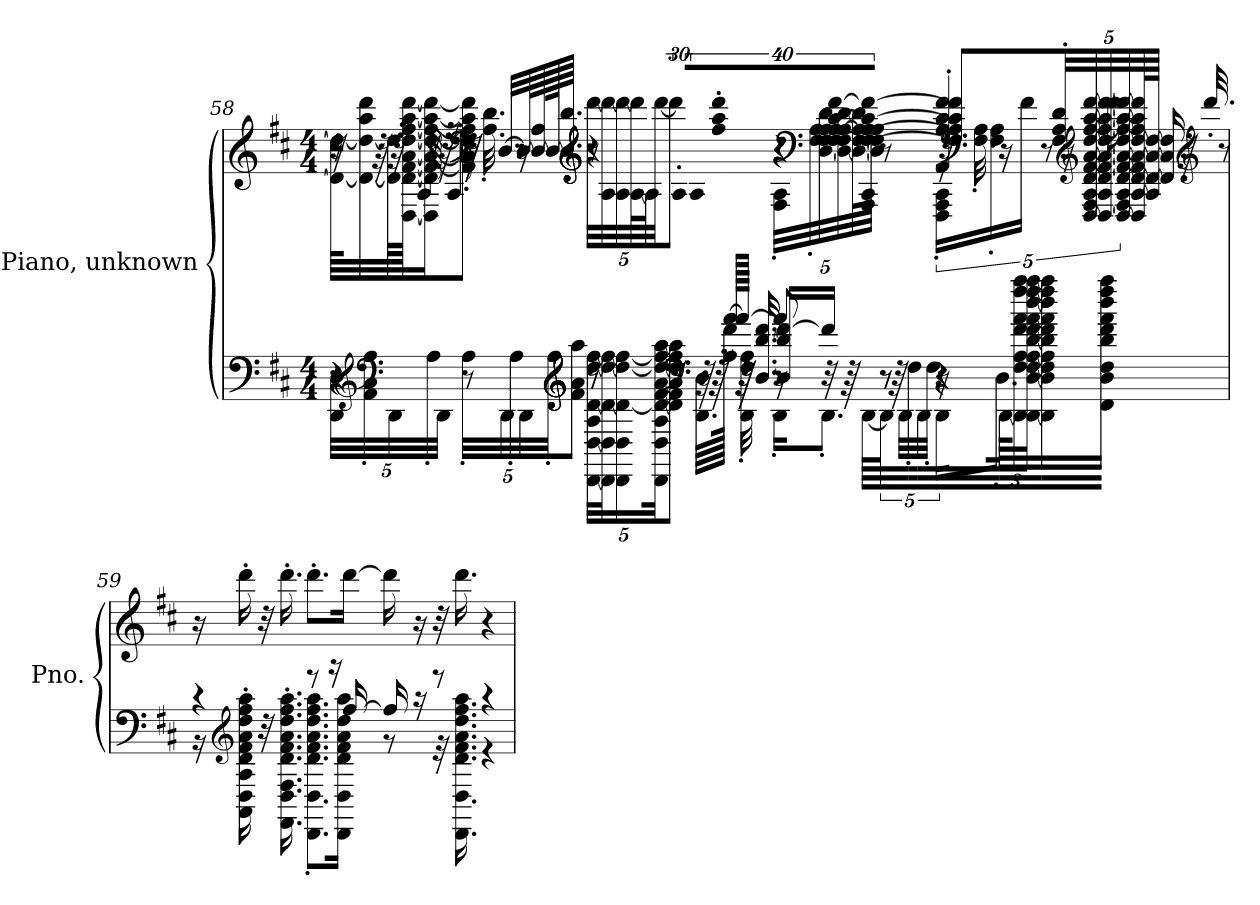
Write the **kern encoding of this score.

**kern	**kern
*part1	*part1
*staff2	*staff1
*I"Piano, unknown	*
*I'Pno.	*
!!LO:LB:g=z
*clefF4	*clefG2
*k[f#c#]	*k[f#c#]
*M4/4	*M4/4
=58	=58
*^	*
*	*Xbrackettup	*
*^	*	*^
*	*	*^	*	*^
*	*	*	*	*	*	*^
4r	40DD\ 40D\LLL	4r	8r	2r	64d\_ 64dd\_KLLL	32r	8r
.	.	.	.	.	32d\_ 32dd\_ 32aa\ 32ddd\	.	.
*clefG2	*	*	*	*	*	*	*
.	40f#\' 40a\' 40ff#\'	.	.	.	.	.	.
.	.	.	.	.	.	64r	.
.	.	.	.	.	128d\] 128dd\]LL	128r	.
*clefF4	*	*	*	*	*	*	*
.	40DD\	.	.	.	.	.	.
.	.	.	.	.	[128D\ [128d\ [128f#\ [128a\ [128dd\ [128ff#\ [128aa\ [128ddd\JJJ	128A/	.
.	.	.	.	.	16D\] 16d\] 16f#\_ 16a\_ 16dd\_ 16ff#\_ 16aa\_ 16ddd\_J	32r	.
.	40A'\	.	.	.	.	.	.
.	.	.	.	.	.	128r	.
.	40DD\JJJ	.	.	.	.	.	.
.	.	.	.	.	.	64.A'/	.
.	8r	.	40A'\LLL	.	8f#\] 8a\] 8dd\] 8ff#\] 8aa\] 8ddd\]J	64r	64r
*	*	*	*	*clefF4	*	*	*
.	.	.	.	.	.	[32.D/LLL	32.A\' 32.d\'
.	.	.	40DD\	.	.	.	.
.	.	.	40A'\	.	.	.	.
.	.	.	.	.	.	64D/L_	16r
.	.	.	40DD\	.	.	.	.
.	.	.	.	.	.	64D/_ 64A/	.
.	.	.	.	.	.	128D/K_	.
.	.	.	40A'\JJ	.	.	.	.
.	.	.	.	.	.	64.D/] 64.d/JJJJ	.
*clefG2	*	*	*	*clefG2	*	*	*
*	*	*	*	*	*Xbrackettup	*	*
8r	[40DD\ [40D\ 40A\ [40d\ [40dd\ [40ff#\LLL	8r	8f#\ 8a\ 8aa\J	.	[40ddd\LLL	8r	4r
.	40DD\] 40D\] 40d\_ 40dd\_ 40ff#\_J	.	.	.	40A\ 40ddd\_	.	.
.	20DD\ 20D\ 20d\_ 20dd\_ 20ff#\_	.	.	.	40A\ 40ddd\_	.	.
.	.	.	.	.	[80A\ 80ddd\]L	.	.
.	.	.	.	.	80A\J]	.	.
.	40DD\ 40D\ 40A\ 40d\_ [40f#\ [40a\ 40dd\_ 40ff#\_ [40aa\JK	.	.	.	[40ddd\JJ	.	.
!	!	!	!	!	!	!LO:N:vis=64	!
32r	8d\] 8f#\] 8a\] 8dd\] 8ff#\] 8aa\]J	16r	32r	.	8ddd\J]	960%17A'/KLLL	.
!	!	!	!	!	!	!LO:N:vis=32	!
.	.	.	.	.	.	640%23A/	.
*clefF4	*	*	*	*	*	*	*
64r	.	.	64.DD\ 64.D\LLLL	.	.	.	.
128r	.	.	.	.	.	.	.
!	!	!	!	!	!	!LO:N:vis=64	!
.	.	.	.	.	.	960%17ff#/' 960%17aa/' 960%17ddd/'K	.
[128a/KKKLL	.	.	128A\ 128f#\JJJJk	.	.	.	.
16a/JJ_	.	64r	64r	.	.	.	.
!	!	!	!	!	!	!LO:N:vis=32	!
.	.	.	.	.	.	[640%23dd/ [640%23ff#/ [640%23aa/ [640%23ddd/	.
.	.	[32.D/ [32.d/ [32.f#/	32.DD\' 32.F#\' 32.A\'	.	.	.	.
!	!	!	!	!	!	!LO:N:vis=64	!
.	.	.	.	.	.	960%17F#/ 960%17A/ 960%17dd/_ 960%17ff#/_ 960%17aa/_ 960%17ddd/_JJJk	.
8a/]	16r	16D/] 16d/] 16f#/_LL	16DD'\KL	4r	40F#\' 40A\'LLL	8dd/] 8ff#/] 8aa/] 8ddd/]L	4r
*	*	*	*	*clefF4	*	*	*
.	.	.	.	.	40F#\' 40A\'	.	.
.	.	.	.	.	[40D\ 40F#\ 40A\ [40d\	.	.
.	32r	16f#/JJ]	8.DD'\J	.	.	.	.
.	.	.	.	.	40D\_ 40F#\ 40A\ 40d\_	.	.
.	64r	.	.	.	.	.	.
.	.	.	.	.	80D\_ [80F#\ [80A\ 80d\]L	.	.
.	[64DD\LLLL	.	.	.	.	.	.
.	.	.	.	.	80D\] 80F#\] 80A\]JJJJ	.	.
*	*brackettup	*	*	*	*	*	*
8r	80DD\JJJJ]	8r	.	.	8r	40F#/' 40A/' 40d/'LL	.
.	80r	.	.	.	.	.	.
*	*	*	*	*clefG2	*	*	*
.	40DD\LLL	.	.	.	.	[40D/ 40F#/ 40A/ [40d/ [40f#/ [40a/ [40dd/ [40ff#/ [40aa/ [40ddd/	.
.	40F#'\	.	.	.	.	40D/_ 40A/ 40d/_ 40f#/_ 40a/_ 40dd/_ 40ff#/_ 40aa/_ 40ddd/_	.
.	40DD\	.	.	.	.	40D/_ 40F#/ 40A/ 40d/_ 40f#/_ 40a/_ 40dd/_ 40ff#/_ 40aa/_ 40ddd/_	.
.	40F#'\JJJ	.	.	.	.	80D/] [80A/ 80d/_ 80f#/] 80a/_ 80dd/_ 80ff#/] 80aa/] 80ddd/]L	.
.	.	.	.	.	.	80A/] 80d/_ 80a/_ 80dd/_JJJJ	.
*	*	*	*	*	*brackettup	*	*
4r	16r	4r	16DD'\KL	4f#/' 4ff#/' 4aa/' 4ddd/'	20D\' 20F#\' 20A\'LL	16d/] 16a/] 16dd/]	64r
*	*	*	*	*clefF4	*	*	*
.	.	.	.	.	.	.	32.F#\' 32.A\'
.	.	.	.	.	20F#\' 20A\'	.	.
*	*Xbrackettup	*	*	*	*	*	*
.	[96DD\KLLL	.	8.D'\J	.	.	64r	16r
.	48.DD\] 48.F#\ 48.A\ 48.f#\ 48.a\ 48.ff#\ 48.aa\	.	.	.	.	.	.
*	*	*	*	*clefG2	*	*	*
.	.	.	.	.	.	32.ddd'/	.
.	.	.	.	.	20ddd\JJ	.	.
.	[48DD\ [48D\ [48F#\ [48A\ [48d\ [48f#\ [48a\ [48dd\ [48ff#\ [48aa\J	.	.	.	.	.	.
.	16DD\] 16D\] 16F#\] 16A\] 16d\] 16f#\] 16a\] 16dd\] 16ff#\] 16aa\]	.	.	.	.	8r	8r
.	.	.	.	.	20r	.	.
.	16FF#\ 16D\ 16F#\ 16d\ 16f#\ 16a\ 16dd\ 16ff#\ 16aa\JJ	.	.	.	.	.	.
.	.	.	.	.	20ddd\	.	.
*	*v	*v	*v	*	*	*	*
*	*	*v	*v	*v	*v
!!LO:LB:g=z
=59	=59	=59
4r	16r	16r
*clefG2	*	*
.	16AA\' 16D\' 16A\' 16d\' 16f#\' 16a\' 16dd\' 16ff#\' 16aa\'	16ddd'\
.	32r	32r
.	16.FF#\' 16.D\' 16.F#\' 16.d\' 16.f#\' 16.a\' 16.dd\' 16.ff#\' 16.aa\'	16.ddd'\
8r	8.DD\' 8.D\' 8.d\' 8.f#\' 8.a\' 8.dd\' 8.ff#\' 8.aa\'L	8.ddd'\L
16r	.	.
[16ff#/	16DD\ 16D\ 16d\ 16f#\ 16a\ 16dd\ 16aa\Jk	[16ddd\Jk
16ff#/]	8r	16ddd\]
16r	.	16r
8r	32r	32r
.	16.DD\ 16.D\ 16.d\ 16.f#\ 16.a\ 16.dd\ 16.ff#\ 16.aa\	16.ddd\
4r	4r	4r
*v	*v	*
=	=
*-	*-
